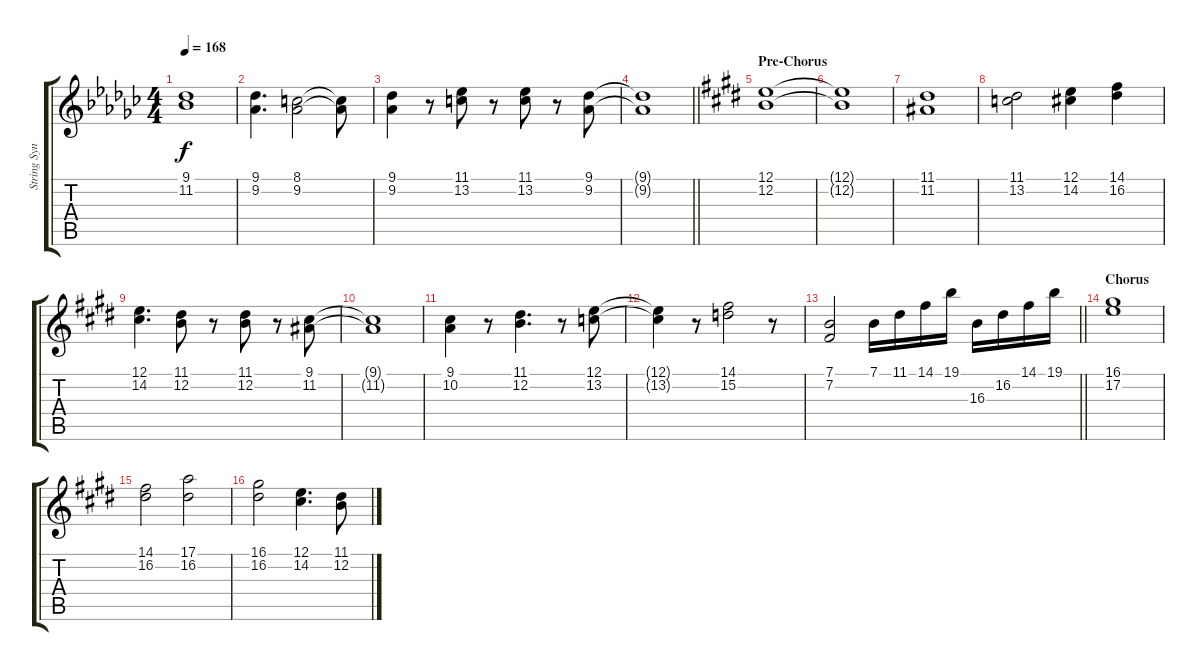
\track ("String Synth" "String Syn") {instrument stringensemble1}
\staff {score tabs}
\tuning (E4 B3 G3 D3 A2 E2) {hide}
\ts (4 4)
\tempo 168
\clef g2
\ks gb
(9.1 11.2).1{dy f} |
(9.1 9.2).4{d} (8.1 9.2).2 (8.1{t} 9.2{t}).8 |
(9.1 9.2).4 r.8 (11.1 13.2).8 r.8 (11.1 13.2).8 r.8 (9.1 9.2).8 |
\barLineRight lightlight
(9.1{t} 9.2{t}).1 |
\section ("" "Pre-Chorus")
\ks e
(12.1 12.2).1 |
(12.1{t} 12.2{t}).1 |
(11.1 11.2).1 |
(11.1 13.2).2 (12.1 14.2).4 (14.1 16.2).4 |
(12.1 14.2).4{d} (11.1 12.2).8 r.8 (11.1 12.2).8 r.8 (9.1 11.2).8 |
(9.1{t} 11.2{t}).1 |
(9.1 10.2).4 r.8 (11.1 12.2).4{d} r.8 (12.1 13.2).8 |
(12.1{t} 13.2{t}).4 r.8 (14.1 15.2).2 r.8 |
\barLineRight lightlight
(7.1 7.2).2 7.1.16 11.1.16 14.1.16 19.1.16 16.3.16 16.2.16 14.1.16 19.1.16 |
\section ("" "Chorus")
(16.1 17.2).1 |
(14.1 16.2).2 (17.1 16.2).2 |
(16.1 16.2).2 (12.1 14.2).4{d} (11.1 12.2).8
